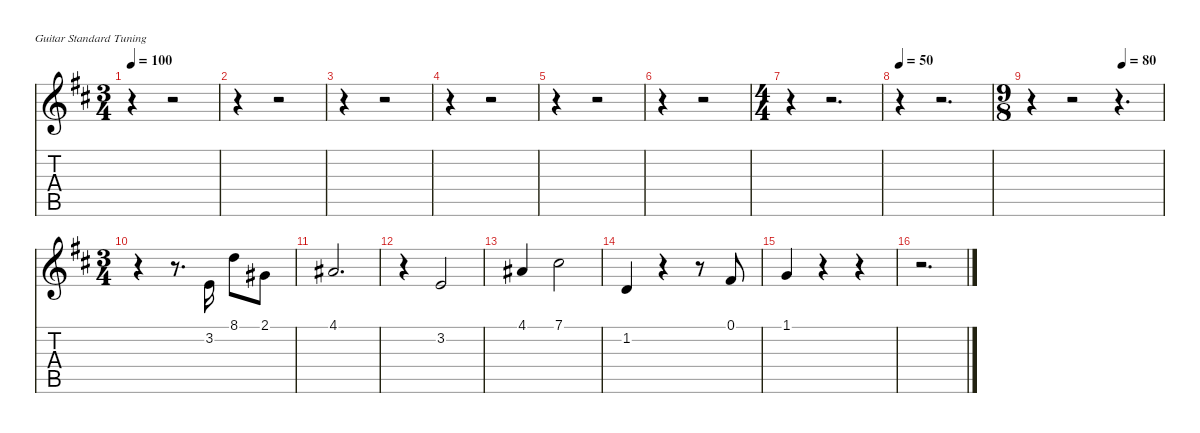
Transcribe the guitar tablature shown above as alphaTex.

\defaultSystemsLayout 4
\hideDynamics
\bracketExtendMode nobrackets
\singleTrackTrackNamePolicy hidden
\multiTrackTrackNamePolicy hidden
\firstSystemTrackNameMode fullname
\firstSystemTrackNameOrientation horizontal
\otherSystemsTrackNameOrientation horizontal
\track ("Trumpet" "tpt.") {instrument trumpet}
\staff {score tabs}
\tuning (E4 B3 G3 D3 A2 E2)
\displaytranspose 2
\ts (3 4)
\tempo 100
\clef g2
\ks d
r.4{dy mp beam Down} r.2{beam Down} |
r.4{beam Down} r.2{beam Down} |
r.4{beam Down} r.2{beam Down} |
r.4{beam Down} r.2{beam Down} |
r.4{beam Down} r.2{beam Down} |
r.4{beam Down} r.2{beam Down} |
\ts (4 4)
r.4{beam Down} r.2{d beam Down} |
\tempo 50
r.4{beam Down} r.2{d beam Down} |
\ts (9 8)
\tempo (80 0.694444)
r.4{beam Down} r.2{beam Down} r.4{d beam Down} |
\ts (3 4)
r.4{beam Down} r.8{d beam Down} 3.2{acc forcenatural}.16{beam Up} 8.1{acc forcenatural}.8{beam Down} 2.1{acc #}.8{beam Down} |
4.1{acc #}.2{d dy mf beam Up} |
r.4{beam Down} 3.2{acc forcenatural}.2{dy mp beam Up} |
4.1{acc #}.4{dy mf beam Up} 7.1{acc #}.2{beam Down} |
1.2{acc forcenatural}.4{dy p beam Up} r.4{beam Up} r.8{beam Up} 0.1{acc #}.8{dy mp beam Up} |
1.1{acc forcenatural}.4{beam Up} r.4{beam Up} r.4{beam Up} |
r.2{d beam Down}
